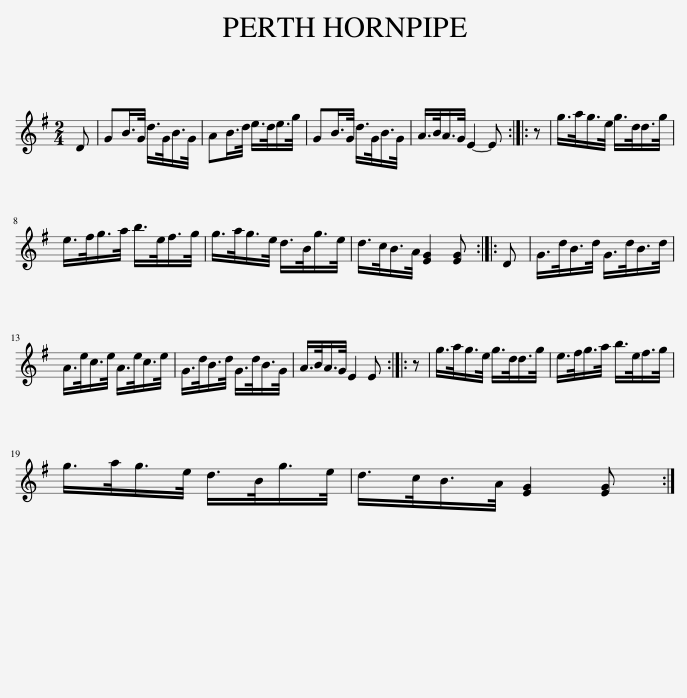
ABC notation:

X:1
L:1/8
M:2/4
I:linebreak $
K:G
V:1 treble
V:1
 D | GB/>G/ d/>G/B/>G/ | AB/>d/ e/>d/e/>g/ | GB/>G/ d/>G/B/>G/ | A/>B/A/>G/ E2- E :: %5
 z | g/>a/g/>e/ g/>d/d/>g/ |$ e/>f/g/>a/ b/>e/f/>g/ | g/>a/g/>e/ d/>B/g/>e/ | d/>c/B/>A/ [EG]2 [EG] :: %10
 D | G/>d/B/>d/ G/>d/B/>d/ |$ A/>e/c/>e/ A/>e/c/>e/ | G/>d/B/>d/ G/>d/B/>G/ | A/>B/A/>G/ E2 E :: %15
 z | g/>a/g/>e/ g/>d/d/>g/ | e/>f/g/>a/ b/>e/f/>g/ |$ g/>a/g/>e/ d/>B/g/>e/ | d/>c/B/>A/ [EG]2 [EG] :| %20
